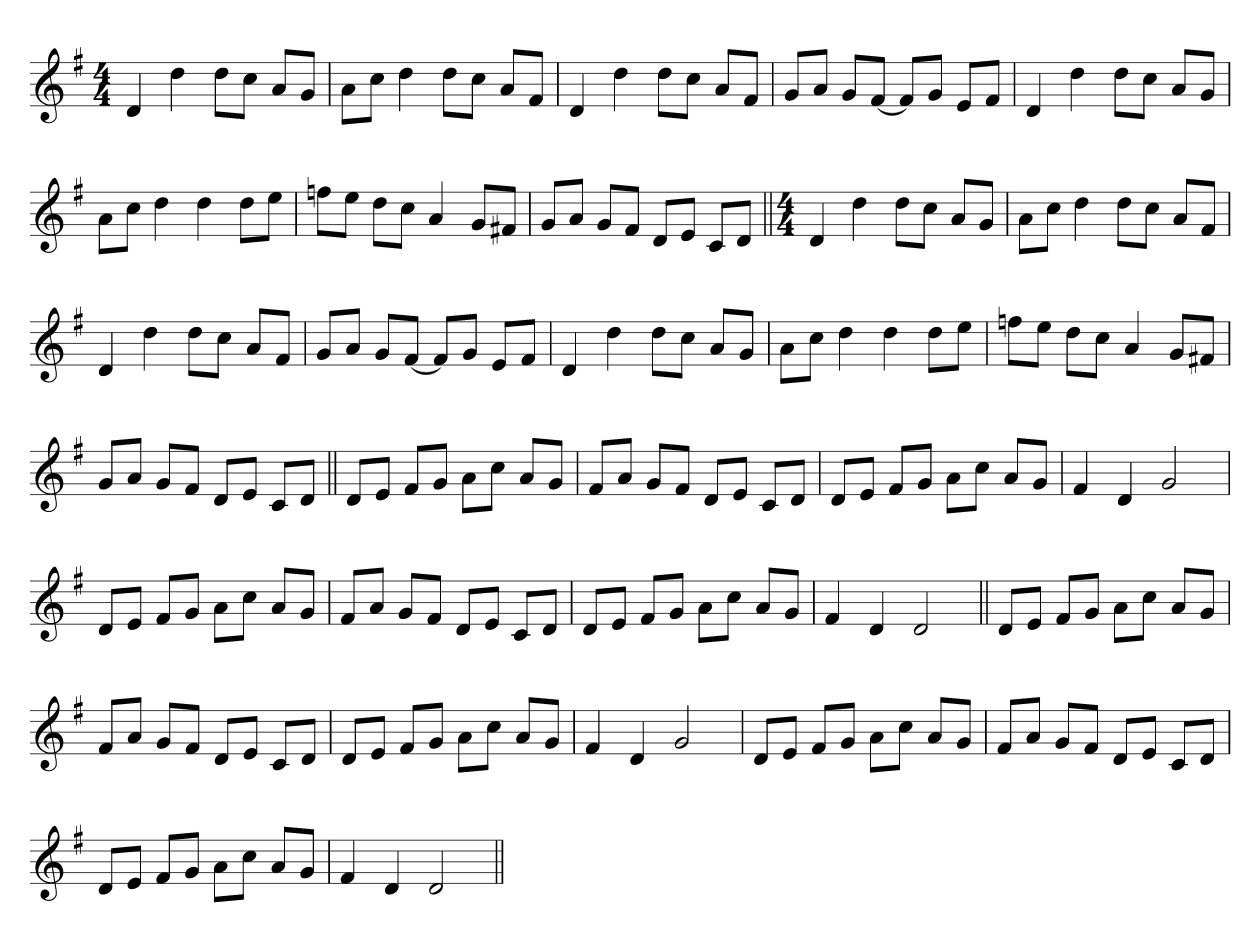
**kern
*part1
*staff1
*clefG2
*k[f#]
*M4/4
=1
4d
4dd
8ddL
8ccJ
8aL
8gJ
=
8aL
8ccJ
4dd
8ddL
8ccJ
8aL
8f#J
=
4d
4dd
8ddL
8ccJ
8aL
8f#J
=
8gL
8aJ
8gL
[8f#J
8f#L]
8gJ
8eL
8f#J
=
4d
4dd
8ddL
8ccJ
8aL
8gJ
=
8aL
8ccJ
4dd
4dd
8ddL
8eeJ
=
8ffnL
8eeJ
8ddL
8ccJ
4a
8gL
8f#XJ
=
8gL
8aJ
8gL
8f#J
8dL
8eJ
8cL
8dJ
=||
*M4/4
4d
4dd
8ddL
8ccJ
8aL
8gJ
=
8aL
8ccJ
4dd
8ddL
8ccJ
8aL
8f#J
=
4d
4dd
8ddL
8ccJ
8aL
8f#J
=
8gL
8aJ
8gL
[8f#J
8f#L]
8gJ
8eL
8f#J
=
4d
4dd
8ddL
8ccJ
8aL
8gJ
=
8aL
8ccJ
4dd
4dd
8ddL
8eeJ
=
8ffnL
8eeJ
8ddL
8ccJ
4a
8gL
8f#XJ
=
8gL
8aJ
8gL
8f#J
8dL
8eJ
8cL
8dJ
=||
8dL
8eJ
8f#L
8gJ
8aL
8ccJ
8aL
8gJ
=
8f#L
8aJ
8gL
8f#J
8dL
8eJ
8cL
8dJ
=
8dL
8eJ
8f#L
8gJ
8aL
8ccJ
8aL
8gJ
=
4f#
4d
2g
=
8dL
8eJ
8f#L
8gJ
8aL
8ccJ
8aL
8gJ
=
8f#L
8aJ
8gL
8f#J
8dL
8eJ
8cL
8dJ
=
8dL
8eJ
8f#L
8gJ
8aL
8ccJ
8aL
8gJ
=
4f#
4d
2d
=||
8dL
8eJ
8f#L
8gJ
8aL
8ccJ
8aL
8gJ
=
8f#L
8aJ
8gL
8f#J
8dL
8eJ
8cL
8dJ
=
8dL
8eJ
8f#L
8gJ
8aL
8ccJ
8aL
8gJ
=
4f#
4d
2g
=
8dL
8eJ
8f#L
8gJ
8aL
8ccJ
8aL
8gJ
=
8f#L
8aJ
8gL
8f#J
8dL
8eJ
8cL
8dJ
=
8dL
8eJ
8f#L
8gJ
8aL
8ccJ
8aL
8gJ
=
4f#
4d
2d
=||
*-
